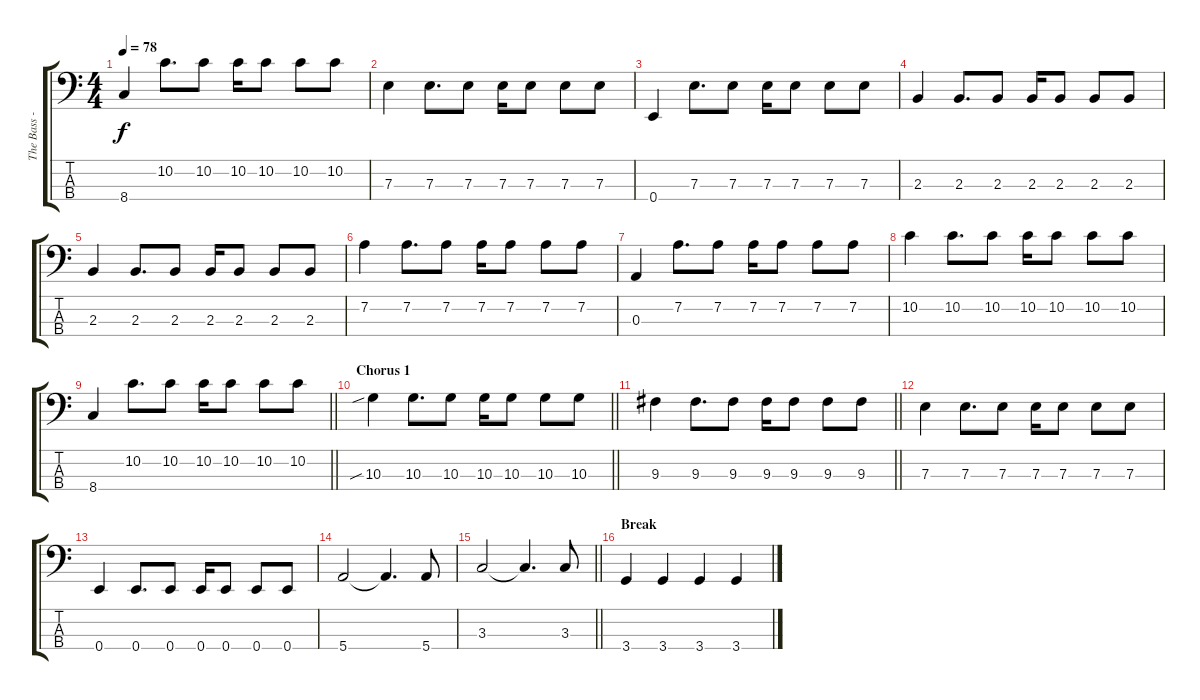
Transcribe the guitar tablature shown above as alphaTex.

\track ("The Bass - Andy Bell" "The Bass -") {instrument electricbasspick}
\staff {score tabs}
\tuning (G2 D2 A1 E1) {hide}
\ts (4 4)
\tempo 78
\clef f4
\ks c
8.4.4{dy f} 10.2.8{d} 10.2.8 10.2.16 10.2.8 10.2.8 10.2.8 |
7.3.4 7.3.8{d} 7.3.8 7.3.16 7.3.8 7.3.8 7.3.8 |
0.4.4 7.3.8{d} 7.3.8 7.3.16 7.3.8 7.3.8 7.3.8 |
2.3.4 2.3.8{d} 2.3.8 2.3.16 2.3.8 2.3.8 2.3.8 |
2.3.4 2.3.8{d} 2.3.8 2.3.16 2.3.8 2.3.8 2.3.8 |
7.2.4 7.2.8{d} 7.2.8 7.2.16 7.2.8 7.2.8 7.2.8 |
0.3.4 7.2.8{d} 7.2.8 7.2.16 7.2.8 7.2.8 7.2.8 |
10.2.4 10.2.8{d} 10.2.8 10.2.16 10.2.8 10.2.8 10.2.8 |
\barLineRight lightlight
8.4.4 10.2.8{d} 10.2.8 10.2.16 10.2.8 10.2.8 10.2.8 |
\section ("" "Chorus 1")
\barLineRight lightlight
10.3{sib}.4 10.3.8{d} 10.3.8 10.3.16 10.3.8 10.3.8 10.3.8 |
\barLineRight lightlight
9.3.4 9.3.8{d} 9.3.8 9.3.16 9.3.8 9.3.8 9.3.8 |
7.3.4 7.3.8{d} 7.3.8 7.3.16 7.3.8 7.3.8 7.3.8 |
0.4.4 0.4.8{d} 0.4.8 0.4.16 0.4.8 0.4.8 0.4.8 |
5.4.2 5.4{t}.4{d} 5.4.8 |
\barLineRight lightlight
3.3.2 3.3{t}.4{d} 3.3.8 |
\section ("" "Break")
3.4.4 3.4.4 3.4.4 3.4.4
